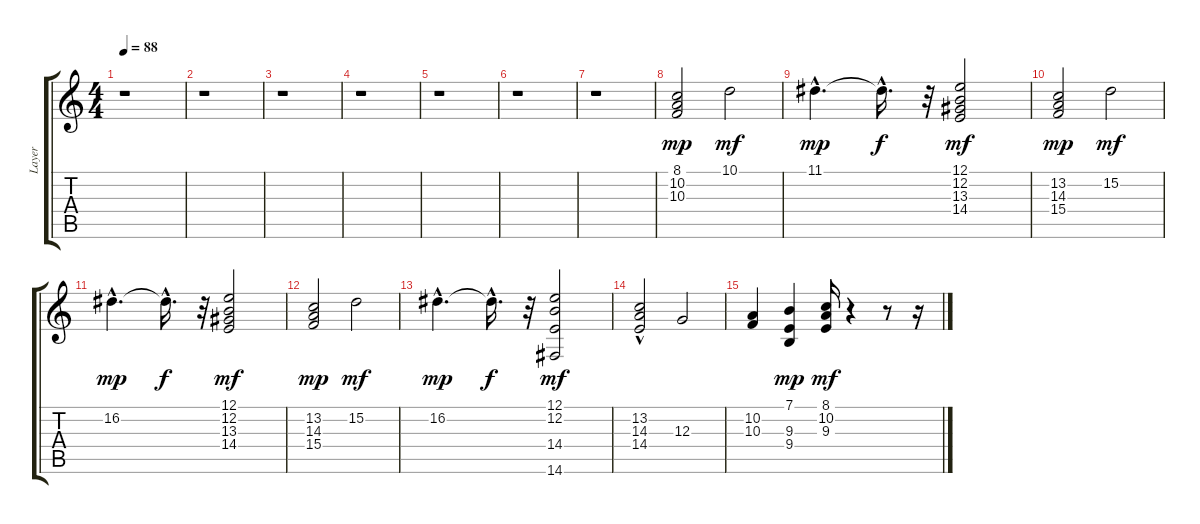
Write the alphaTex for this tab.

\track ("Layer   " "Layer   ") {instrument stringensemble2}
\staff {score tabs}
\tuning (E4 B3 G3 D3 A2 E2) {hide}
\ts (4 4)
\tempo 88
\clef g2
\ks c
r.1{dy f} |
r.1 |
r.1 |
r.1 |
r.1 |
r.1 |
r.1 |
(8.1 10.2 10.3).2{dy mp} 10.1.2{dy mf} |
11.1{hac}.4{d dy mp} 11.1{hac t}.16{d dy f} r.32 (12.1 12.2 13.3 14.4).2{dy mf} |
(13.2 14.3 15.4).2{dy mp} 15.2.2{dy mf} |
16.2{hac}.4{d dy mp} 16.2{hac t}.16{d dy f} r.32 (12.1 12.2 13.3 14.4).2{dy mf} |
(13.2 14.3 15.4).2{dy mp} 15.2.2{dy mf} |
16.2{hac}.4{d dy mp} 16.2{hac t}.16{d dy f} r.32 (12.1 12.2 14.4 14.6).2{dy mf} |
(13.2 14.3 14.4{hac}).2 12.3.2 |
(10.2 10.3).4 (7.1 9.3 9.4).4{dy mp} (8.1 10.2 9.3).16{dy mf} r.4 r.8 r.16
